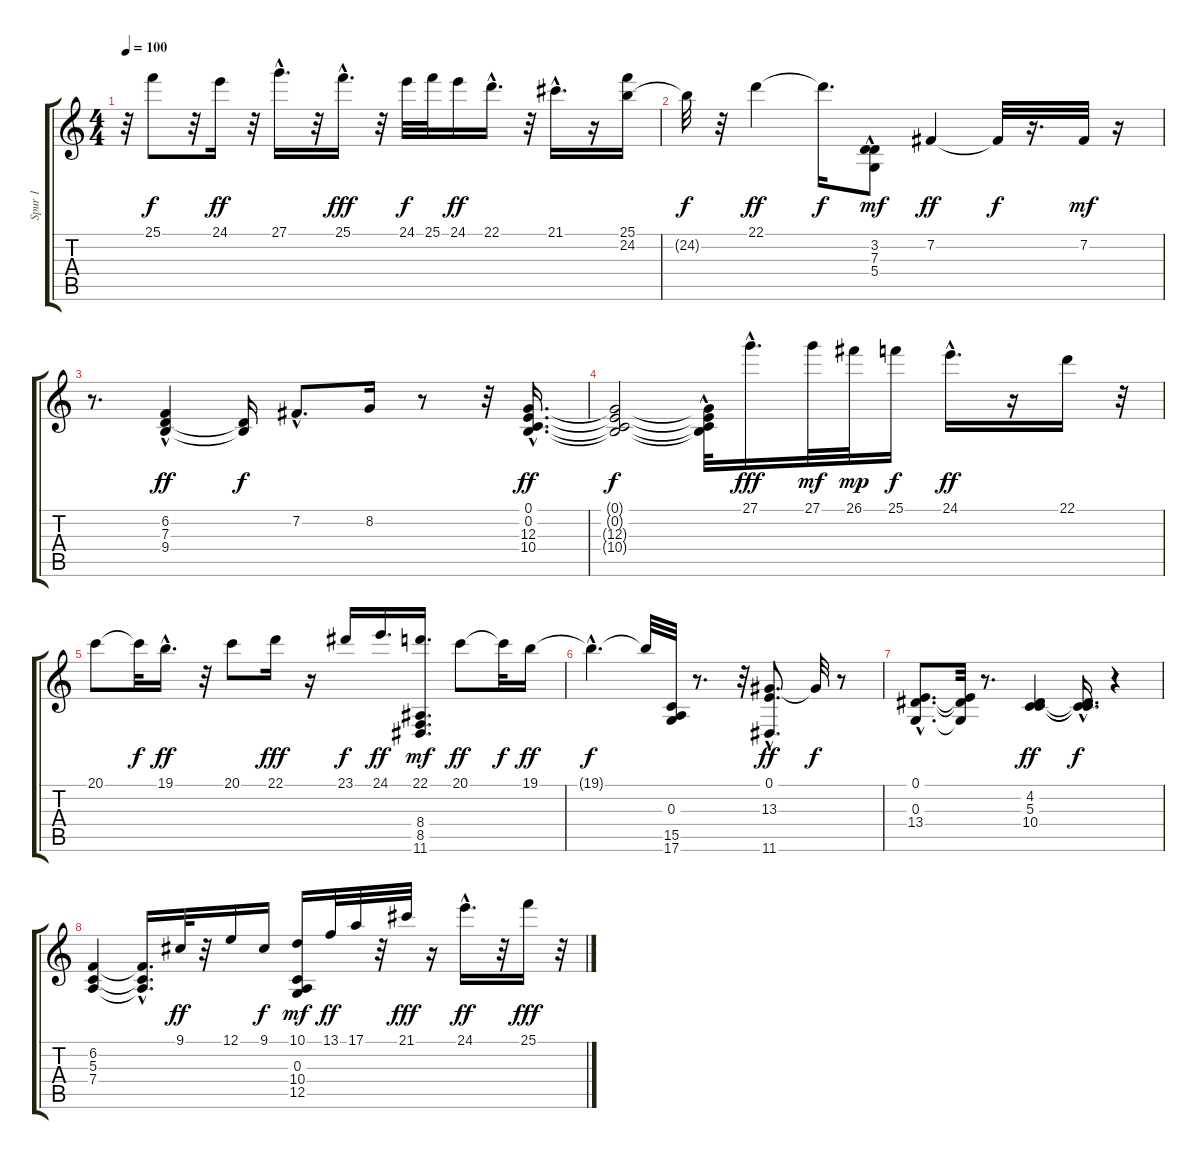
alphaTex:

\track ("Spur 1" "Spur 1") {instrument electricpiano1}
\staff {score tabs}
\tuning (E4 B3 G3 D3 A2 E2) {hide}
\ts (4 4)
\tempo 100
\clef g2
\ks c
r.32{dy ff} 25.1.8{dy f} r.32 24.1.16{dy ff} r.32 27.1{hac}.16{d} r.32 25.1{hac}.16{d dy fff} r.32 24.1.32{dy f} 25.1.32 24.1.16{dy ff} 22.1{hac}.16{d} r.32 21.1{hac}.16{d} r.16 (25.1 24.2).16 |
24.2{t}.32{dy f} r.32 22.1.4{dy ff} 22.1{t}.16{d dy f} (3.2 7.3{hac} 5.4).8{dy mf} 7.2.4{dy ff} 7.2{t}.32{dy f} r.16{d} 7.2.32{dy mf} r.16 |
r.8{d} (6.2{hac} 7.3 9.4).4{dy ff} (7.3{t} 9.4{t}).16{dy f} 7.2{hac}.8{d} 8.2.16 r.8 r.32 (0.1{hac} 0.2{hac} 12.3{hac} 10.4{hac}).16{d dy ff} |
(0.1{t} 0.2{t} 12.3{t} 10.4{t}).2{dy f} (0.1{hac t} 0.2{hac t} 12.3{hac t} 10.4{hac t}).32 27.1{hac}.16{d dy fff} 27.1.32{dy mf} 26.1.32{dy mp} 25.1.16{dy f} 24.1{hac}.16{d dy ff} r.16 22.1.16 r.32 |
20.1.8 20.1{t}.32{dy f} 19.1{hac}.16{d dy ff} r.32 20.1.8 22.1.16{dy fff} r.16 23.1.16{dy f} 24.1.16{d dy ff} (22.1 8.4 8.5 11.6).16{d dy mf} 20.1.8{dy ff} 20.1{t}.32{dy f} 19.1.16{dy ff} |
19.1{hac t}.4{d dy f} 19.1{t}.32 (0.3 15.5 17.6).32 r.8{d} r.32 (0.1{hac} 13.3{hac} 11.6{hac}).8{d dy ff} 13.3{t}.32{dy f} r.8 |
(0.1{hac} 0.3{hac} 13.4{hac}).8{d} (0.1{t} 0.3{t} 13.4{t}).32 r.8{d} (4.2 5.3 10.4).4{dy ff} (4.2{hac t} 5.3{hac t} 10.4{t}).16{d dy f} r.4 |
(6.2 5.3 7.4).4 (6.2{hac t} 5.3{hac t} 7.4{t}).16{d} 9.1.32{dy ff} r.32 12.1.16 9.1.16{dy f} (10.1 0.3 10.4 12.5).16{dy mf} 13.1.32{dy ff} 17.1.32 r.32 21.1.32{dy fff} r.16 24.1{hac}.16{d dy ff} r.32 25.1.16{dy fff} r.32
